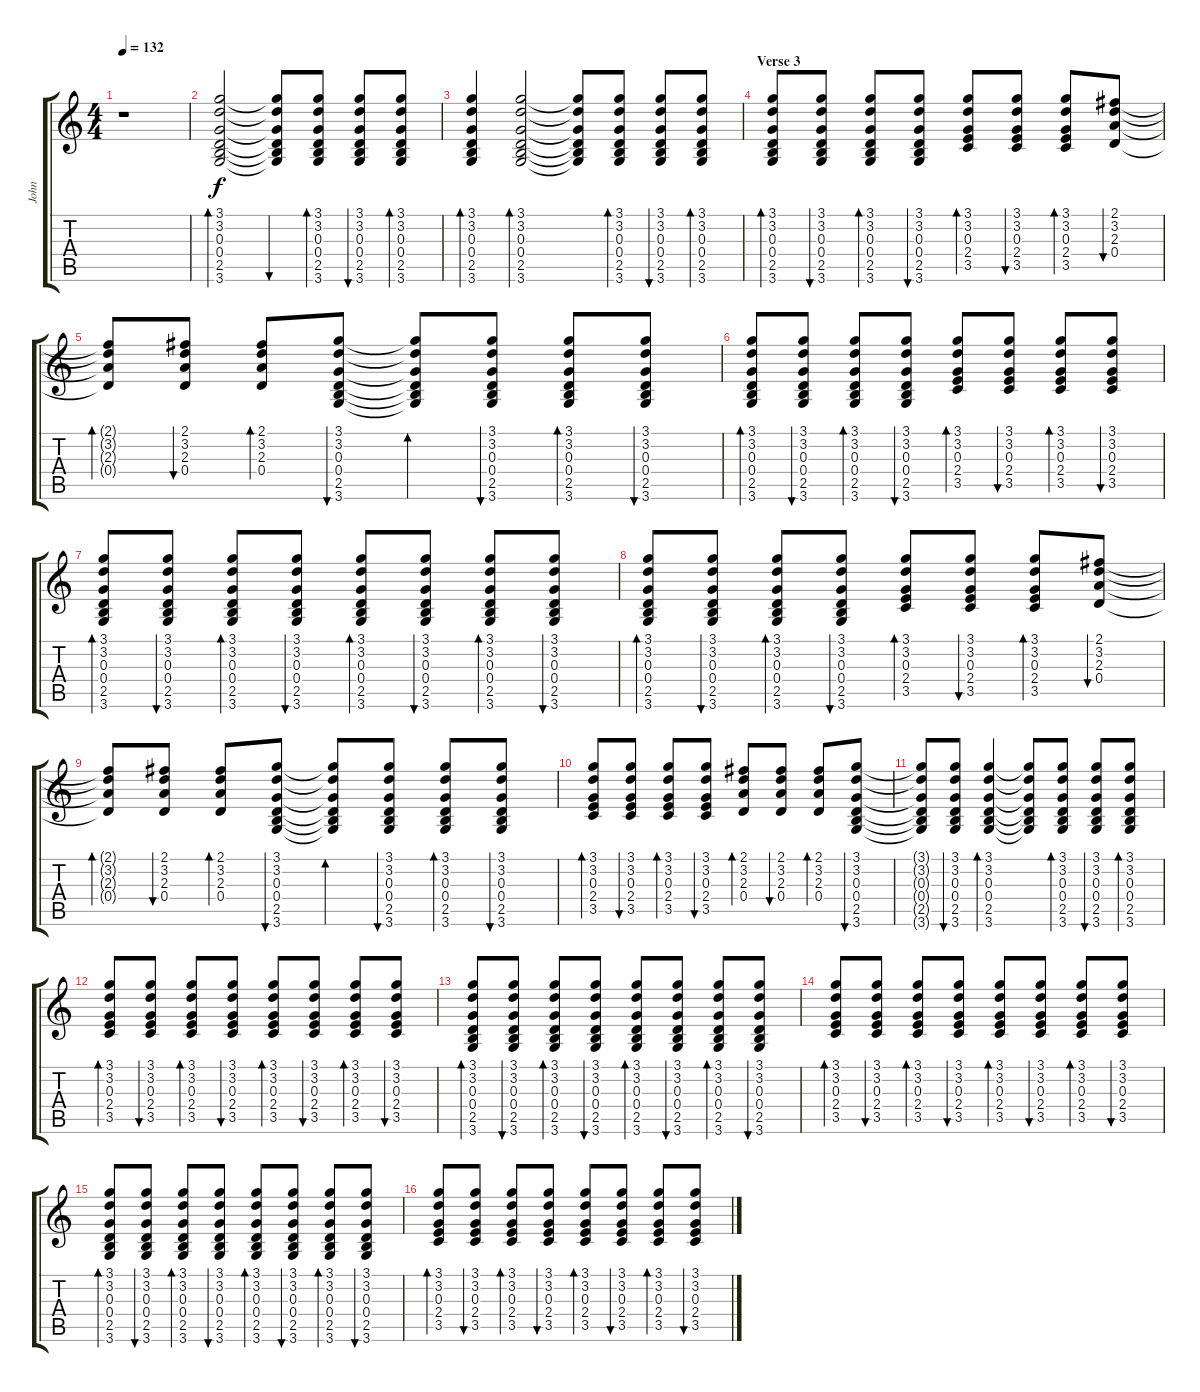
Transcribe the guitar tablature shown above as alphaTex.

\track ("John" "John") {instrument acousticguitarsteel}
\staff {score tabs}
\tuning (E4 B3 G3 D3 A2 E2) {hide}
\ts (4 4)
\tempo 132
\clef g2
\ks c
r.1{dy f} |
(3.1 3.2 0.3 0.4 2.5 3.6).2{bd 30} (3.1{t} 3.2{t} 0.3{t} 0.4{t} 2.5{t} 3.6{t}).8{bu 30} (3.1 3.2 0.3 0.4 2.5 3.6).8{bd 30} (3.1 3.2 0.3 0.4 2.5 3.6).8{bu 30} (3.1 3.2 0.3 0.4 2.5 3.6).8{bd 30} |
(3.1 3.2 0.3 0.4 2.5 3.6).4{bd 60} (3.1 3.2 0.3 0.4 2.5 3.6).2{bd 30} (3.1{t} 3.2{t} 0.3{t} 0.4{t} 2.5{t} 3.6{t}).8 (3.1 3.2 0.3 0.4 2.5 3.6).8{bd 60} (3.1 3.2 0.3 0.4 2.5 3.6).8{bu 30} (3.1 3.2 0.3 0.4 2.5 3.6).8{bd 30} |
\section ("" "Verse 3")
(3.1 3.2 0.3 0.4 2.5 3.6).8{bd 30} (3.1 3.2 0.3 0.4 2.5 3.6).8{bu 30} (3.1 3.2 0.3 0.4 2.5 3.6).8{bd 30} (3.1 3.2 0.3 0.4 2.5 3.6).8{bu 30} (3.1 3.2 0.3 2.4 3.5).8{bd 30} (3.1 3.2 0.3 2.4 3.5).8{bu 30} (3.1 3.2 0.3 2.4 3.5).8{bd 30} (2.1 3.2 2.3 0.4).8{bu 30} |
(2.1{t} 3.2{t} 2.3{t} 0.4{t}).8{bd 30} (2.1 3.2 2.3 0.4).8{bu 30} (2.1 3.2 2.3 0.4).8{bd 30} (3.1 3.2 0.3 0.4 2.5 3.6).8{bu 30} (3.1{t} 3.2{t} 0.3{t} 0.4{t} 2.5{t} 3.6{t}).8{bd 30} (3.1 3.2 0.3 0.4 2.5 3.6).8{bu 30} (3.1 3.2 0.3 0.4 2.5 3.6).8{bd 30} (3.1 3.2 0.3 0.4 2.5 3.6).8{bu 30} |
(3.1 3.2 0.3 0.4 2.5 3.6).8{bd 30} (3.1 3.2 0.3 0.4 2.5 3.6).8{bu 30} (3.1 3.2 0.3 0.4 2.5 3.6).8{bd 30} (3.1 3.2 0.3 0.4 2.5 3.6).8{bu 30} (3.1 3.2 0.3 2.4 3.5).8{bd 30} (3.1 3.2 0.3 2.4 3.5).8{bu 30} (3.1 3.2 0.3 2.4 3.5).8{bd 30} (3.1 3.2 0.3 2.4 3.5).8{bu 30} |
(3.1 3.2 0.3 0.4 2.5 3.6).8{bd 30} (3.1 3.2 0.3 0.4 2.5 3.6).8{bu 30} (3.1 3.2 0.3 0.4 2.5 3.6).8{bd 30} (3.1 3.2 0.3 0.4 2.5 3.6).8{bu 30} (3.1 3.2 0.3 0.4 2.5 3.6).8{bd 30} (3.1 3.2 0.3 0.4 2.5 3.6).8{bu 30} (3.1 3.2 0.3 0.4 2.5 3.6).8{bd 30} (3.1 3.2 0.3 0.4 2.5 3.6).8{bu 30} |
(3.1 3.2 0.3 0.4 2.5 3.6).8{bd 30} (3.1 3.2 0.3 0.4 2.5 3.6).8{bu 30} (3.1 3.2 0.3 0.4 2.5 3.6).8{bd 30} (3.1 3.2 0.3 0.4 2.5 3.6).8{bu 30} (3.1 3.2 0.3 2.4 3.5).8{bd 30} (3.1 3.2 0.3 2.4 3.5).8{bu 30} (3.1 3.2 0.3 2.4 3.5).8{bd 30} (2.1 3.2 2.3 0.4).8{bu 30} |
(2.1{t} 3.2{t} 2.3{t} 0.4{t}).8{bd 30} (2.1 3.2 2.3 0.4).8{bu 30} (2.1 3.2 2.3 0.4).8{bd 30} (3.1 3.2 0.3 0.4 2.5 3.6).8{bu 30} (3.1{t} 3.2{t} 0.3{t} 0.4{t} 2.5{t} 3.6{t}).8{bd 30} (3.1 3.2 0.3 0.4 2.5 3.6).8{bu 30} (3.1 3.2 0.3 0.4 2.5 3.6).8{bd 30} (3.1 3.2 0.3 0.4 2.5 3.6).8{bu 30} |
(3.1 3.2 0.3 2.4 3.5).8{bd 30} (3.1 3.2 0.3 2.4 3.5).8{bu 30} (3.1 3.2 0.3 2.4 3.5).8{bd 30} (3.1 3.2 0.3 2.4 3.5).8{bu 30} (2.1 3.2 2.3 0.4).8{bd 30} (2.1 3.2 2.3 0.4).8{bu 30} (2.1 3.2 2.3 0.4).8{bd 30} (3.1 3.2 0.3 0.4 2.5 3.6).8{bu 30} |
(3.1{t} 3.2{t} 0.3{t} 0.4{t} 2.5{t} 3.6{t}).8 (3.1 3.2 0.3 0.4 2.5 3.6).8{bu 30} (3.1 3.2 0.3 0.4 2.5 3.6).4{bd 30} (3.1{t} 3.2{t} 0.3{t} 0.4{t} 2.5{t} 3.6{t}).8 (3.1 3.2 0.3 0.4 2.5 3.6).8{bd 30} (3.1 3.2 0.3 0.4 2.5 3.6).8{bu 30} (3.1 3.2 0.3 0.4 2.5 3.6).8{bd 30} |
(3.1 3.2 0.3 2.4 3.5).8{bd 30} (3.1 3.2 0.3 2.4 3.5).8{bu 30} (3.1 3.2 0.3 2.4 3.5).8{bd 30} (3.1 3.2 0.3 2.4 3.5).8{bu 30} (3.1 3.2 0.3 2.4 3.5).8{bd 30} (3.1 3.2 0.3 2.4 3.5).8{bu 30} (3.1 3.2 0.3 2.4 3.5).8{bd 30} (3.1 3.2 0.3 2.4 3.5).8{bu 30} |
(3.1 3.2 0.3 0.4 2.5 3.6).8{bd 30} (3.1 3.2 0.3 0.4 2.5 3.6).8{bu 30} (3.1 3.2 0.3 0.4 2.5 3.6).8{bd 30} (3.1 3.2 0.3 0.4 2.5 3.6).8{bu 30} (3.1 3.2 0.3 0.4 2.5 3.6).8{bd 30} (3.1 3.2 0.3 0.4 2.5 3.6).8{bu 30} (3.1 3.2 0.3 0.4 2.5 3.6).8{bd 30} (3.1 3.2 0.3 0.4 2.5 3.6).8{bu 30} |
(3.1 3.2 0.3 2.4 3.5).8{bd 30} (3.1 3.2 0.3 2.4 3.5).8{bu 30} (3.1 3.2 0.3 2.4 3.5).8{bd 30} (3.1 3.2 0.3 2.4 3.5).8{bu 30} (3.1 3.2 0.3 2.4 3.5).8{bd 30} (3.1 3.2 0.3 2.4 3.5).8{bu 30} (3.1 3.2 0.3 2.4 3.5).8{bd 30} (3.1 3.2 0.3 2.4 3.5).8{bu 30} |
(3.1 3.2 0.3 0.4 2.5 3.6).8{bd 30} (3.1 3.2 0.3 0.4 2.5 3.6).8{bu 30} (3.1 3.2 0.3 0.4 2.5 3.6).8{bd 30} (3.1 3.2 0.3 0.4 2.5 3.6).8{bu 30} (3.1 3.2 0.3 0.4 2.5 3.6).8{bd 30} (3.1 3.2 0.3 0.4 2.5 3.6).8{bu 30} (3.1 3.2 0.3 0.4 2.5 3.6).8{bd 30} (3.1 3.2 0.3 0.4 2.5 3.6).8{bu 30} |
(3.1 3.2 0.3 2.4 3.5).8{bd 30} (3.1 3.2 0.3 2.4 3.5).8{bu 30} (3.1 3.2 0.3 2.4 3.5).8{bd 30} (3.1 3.2 0.3 2.4 3.5).8{bu 30} (3.1 3.2 0.3 2.4 3.5).8{bd 30} (3.1 3.2 0.3 2.4 3.5).8{bu 30} (3.1 3.2 0.3 2.4 3.5).8{bd 30} (3.1 3.2 0.3 2.4 3.5).8{bu 30}
